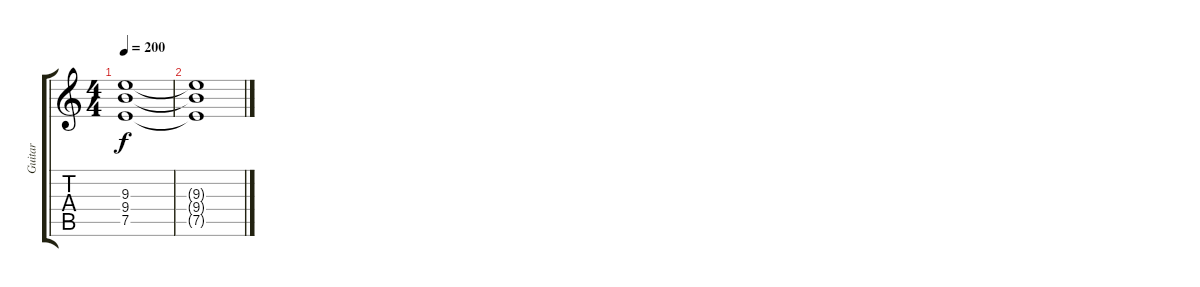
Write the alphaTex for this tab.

\track ("Guitar" "Guitar") {instrument acousticguitarnylon}
\staff {score tabs}
\tuning (E4 B3 G3 D3 A2 E2) {hide}
\ts (4 4)
\tempo 200
\clef g2
\ks c
(9.3 9.4 7.5).1{dy f} |
(9.3{t} 9.4{t} 7.5{t}).1
